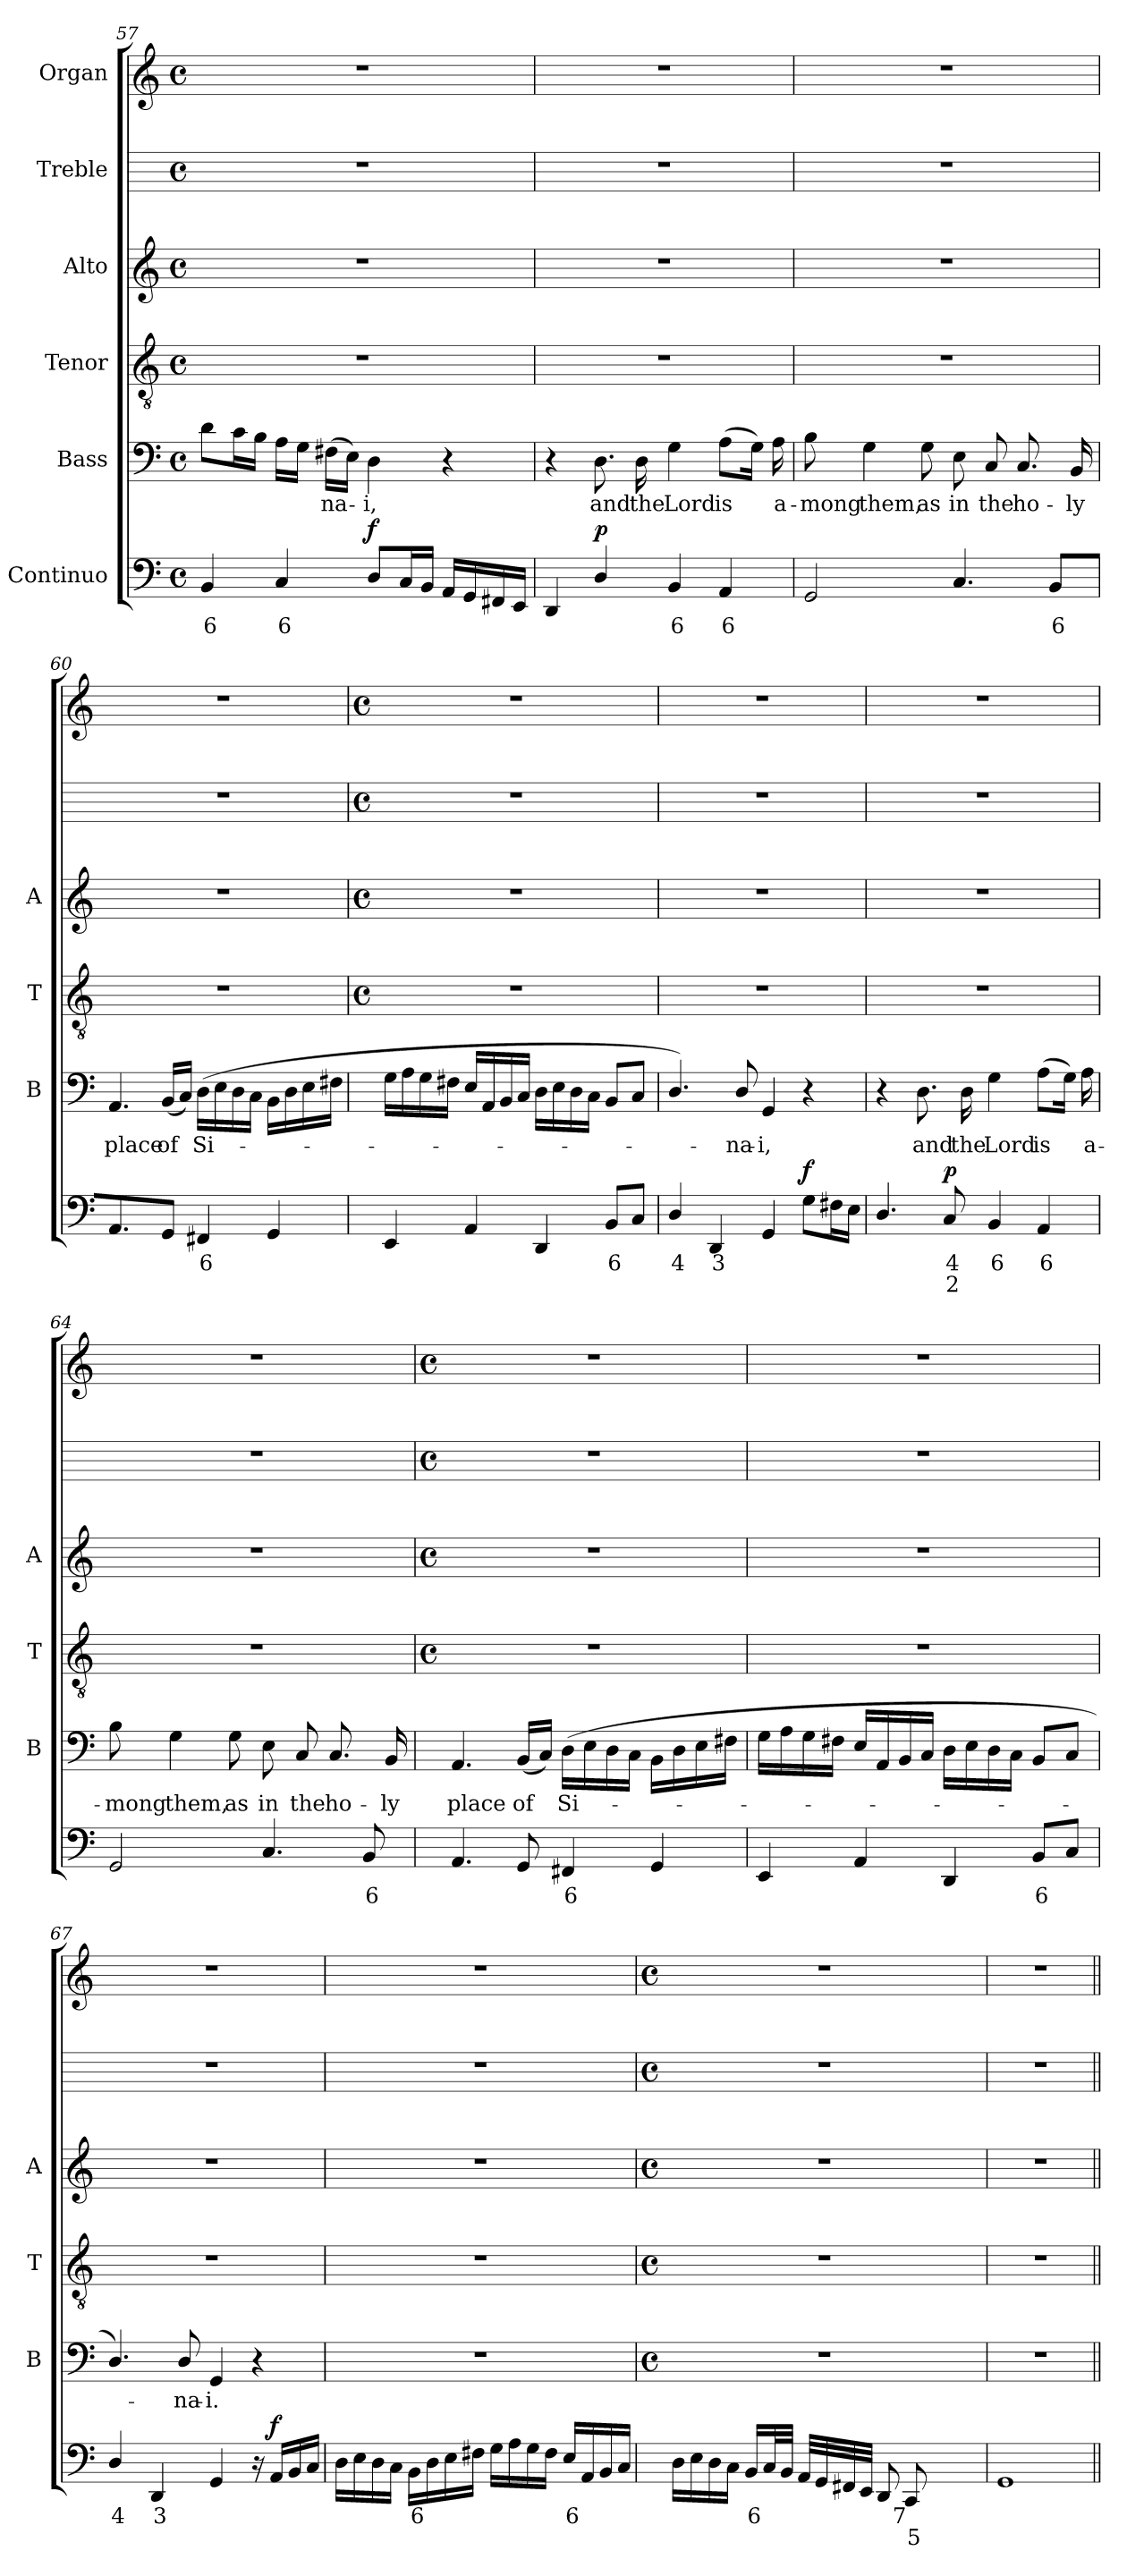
**kern	**text	**text	**dynam	**kern	**text	**kern	**kern	**kern	**kern
*part6	*part6	*part6	*part6	*part5	*part5	*part4	*part3	*part2	*part1
*staff6	*staff6	*staff6	*staff6	*staff5	*staff5	*staff4	*staff3	*staff2	*staff1
*I"Continuo	*	*	*	*I"Bass	*	*I"Tenor	*I"Alto	*I"Treble	*I"Organ
*	*	*	*	*I'B	*	*I'T	*I'A	*	*
!!LO:LB:g=z
*clefF4	*	*	*	*clefF4	*	*clefGv2	*clefG2	*	*clefG2
*k[]	*	*	*	*k[]	*	*k[]	*k[]	*	*k[]
*C:	*	*	*	*C:	*	*C:	*C:	*	*C:
*M4/4	*	*	*	*M4/4	*	*M4/4	*M4/4	*M4/4	*M4/4
*met(c)	*	*	*	*met(c)	*	*met(c)	*met(c)	*met(c)	*met(c)
=57	=57	=57	=57	=57	=57	=57	=57	=57	=57
!	!LO:LY:b	!	!	!	!	!	!	!	!
4BB	6	.	.	8dL	.	1r	1r	1r	1r
.	.	.	.	16cL	.	.	.	.	.
.	.	.	.	16BJJ	.	.	.	.	.
!	!LO:LY:b	!	!	!	!	!	!	!	!
4C	6	.	.	16ALL	.	.	.	.	.
.	.	.	.	16GJJ	.	.	.	.	.
!	!	!	!	!	!LO:LY:b	!	!	!	!
.	.	.	.	(>16F#XLL	na-	.	.	.	.
.	.	.	.	16EJJ)	.	.	.	.	.
!	!	!	!LO:DY:b	!	!LO:LY:b	!	!	!	!
8DL	.	.	f	4D	i,	.	.	.	.
16CL	.	.	.	.	.	.	.	.	.
16BBJJ	.	.	.	.	.	.	.	.	.
16AALL	.	.	.	4r	.	.	.	.	.
16GG	.	.	.	.	.	.	.	.	.
16FF#X	.	.	.	.	.	.	.	.	.
16EEJJ	.	.	.	.	.	.	.	.	.
=58	=58	=58	=58	=58	=58	=58	=58	=58	=58
4DD	.	.	.	4r	.	1r	1r	1r	1r
!	!	!	!LO:DY:b	!	!LO:LY:b	!	!	!	!
4D/	.	.	p	8.D	and	.	.	.	.
!	!	!	!	!	!LO:LY:b	!	!	!	!
.	.	.	.	16D	the	.	.	.	.
!	!LO:LY:b	!	!	!	!LO:LY:b	!	!	!	!
4BB	6	.	.	4G	Lord	.	.	.	.
!	!LO:LY:b	!	!	!	!LO:LY:b	!	!	!	!
4AA	6	.	.	(>8AL	is	.	.	.	.
.	.	.	.	16GJ)	.	.	.	.	.
!	!	!	!	!	!LO:LY:b	!	!	!	!
.	.	.	.	16A	a-	.	.	.	.
=59	=59	=59	=59	=59	=59	=59	=59	=59	=59
!	!	!	!	!	!LO:LY:b	!	!	!	!
2GG	.	.	.	8B	-mong	1r	1r	1r	1r
!	!	!	!	!	!LO:LY:b	!	!	!	!
.	.	.	.	4G	them,	.	.	.	.
!	!	!	!	!	!LO:LY:b	!	!	!	!
.	.	.	.	8G	as	.	.	.	.
!	!	!	!	!	!LO:LY:b	!	!	!	!
4.C	.	.	.	8E	in	.	.	.	.
!	!	!	!	!	!LO:LY:b	!	!	!	!
.	.	.	.	8C	the	.	.	.	.
!	!	!	!	!	!LO:LY:b	!	!	!	!
.	.	.	.	8.C	ho-	.	.	.	.
!	!LO:LY:b	!	!	!	!	!	!	!	!
8BBL	6	.	.	.	.	.	.	.	.
!	!	!	!	!	!LO:LY:b	!	!	!	!
.	.	.	.	16BB	-ly	.	.	.	.
=60	=60	=60	=60	=60	=60	=60	=60	=60	=60
!	!	!	!	!	!LO:LY:b	!	!	!	!
4.AA	.	.	.	4.AA	place	1r	1r	1r	1r
!	!	!	!	!	!LO:LY:b	!	!	!	!
8GGJ	.	.	.	(<16BBLL	of	.	.	.	.
.	.	.	.	16CJJ)	.	.	.	.	.
!	!LO:LY:b	!	!	!	!LO:LY:b	!	!	!	!
4FF#X	6	.	.	(>16DLL	Si-	.	.	.	.
.	.	.	.	16E	.	.	.	.	.
.	.	.	.	16D	.	.	.	.	.
.	.	.	.	16CJJ	.	.	.	.	.
4GG	.	.	.	16BBLL	.	.	.	.	.
.	.	.	.	16D	.	.	.	.	.
.	.	.	.	16E	.	.	.	.	.
.	.	.	.	16F#XJJ	.	.	.	.	.
!!LO:LB:g=z
=61	=61	=61	=61	=61	=61	=61	=61	=61	=61
*	*	*	*	*	*	*M4/4	*M4/4	*M4/4	*M4/4
*	*	*	*	*	*	*met(c)	*met(c)	*met(c)	*met(c)
4EE	.	.	.	16GLL	.	1r	1r	1r	1r
.	.	.	.	16A	.	.	.	.	.
.	.	.	.	16G	.	.	.	.	.
.	.	.	.	16F#XJJ	.	.	.	.	.
4AA	.	.	.	16ELL	.	.	.	.	.
.	.	.	.	16AA	.	.	.	.	.
.	.	.	.	16BB	.	.	.	.	.
.	.	.	.	16CJJ	.	.	.	.	.
4DD	.	.	.	16DLL	.	.	.	.	.
.	.	.	.	16E	.	.	.	.	.
.	.	.	.	16D	.	.	.	.	.
.	.	.	.	16CJJ	.	.	.	.	.
!	!LO:LY:b	!	!	!	!	!	!	!	!
8BBL	6	.	.	8BBL	.	.	.	.	.
8CJ	.	.	.	8CJ	.	.	.	.	.
=62	=62	=62	=62	=62	=62	=62	=62	=62	=62
!	!LO:LY:b	!	!	!	!	!	!	!	!
4D/	4	.	.	4.D/)	.	1r	1r	1r	1r
!	!LO:LY:b	!	!	!	!	!	!	!	!
4DD	3	.	.	.	.	.	.	.	.
!	!	!	!	!	!LO:LY:b	!	!	!	!
.	.	.	.	8D/	na-	.	.	.	.
!	!	!	!	!	!LO:LY:b	!	!	!	!
4GG	.	.	.	4GG	-i,	.	.	.	.
!	!	!	!LO:DY:b	!	!	!	!	!	!
8GL	.	.	f	4r	.	.	.	.	.
16F#XL	.	.	.	.	.	.	.	.	.
16EJJ	.	.	.	.	.	.	.	.	.
=63	=63	=63	=63	=63	=63	=63	=63	=63	=63
4.D/	.	.	.	4r	.	1r	1r	1r	1r
!	!	!	!	!	!LO:LY:b	!	!	!	!
.	.	.	.	8.D	and	.	.	.	.
!	!LO:LY:b	!LO:LY:b	!LO:DY:b	!	!	!	!	!	!
8C	4	2	p	.	.	.	.	.	.
!	!	!	!	!	!LO:LY:b	!	!	!	!
.	.	.	.	16D	the	.	.	.	.
!	!LO:LY:b	!	!	!	!LO:LY:b	!	!	!	!
4BB	6	.	.	4G	Lord	.	.	.	.
!	!LO:LY:b	!	!	!	!LO:LY:b	!	!	!	!
4AA	6	.	.	(>8AL	is	.	.	.	.
.	.	.	.	16GJ)	.	.	.	.	.
!	!	!	!	!	!LO:LY:b	!	!	!	!
.	.	.	.	16A	a-	.	.	.	.
=64	=64	=64	=64	=64	=64	=64	=64	=64	=64
!	!	!	!	!	!LO:LY:b	!	!	!	!
2GG	.	.	.	8B	-mong	1r	1r	1r	1r
!	!	!	!	!	!LO:LY:b	!	!	!	!
.	.	.	.	4G	them,	.	.	.	.
!	!	!	!	!	!LO:LY:b	!	!	!	!
.	.	.	.	8G	as	.	.	.	.
!	!	!	!	!	!LO:LY:b	!	!	!	!
4.C	.	.	.	8E	in	.	.	.	.
!	!	!	!	!	!LO:LY:b	!	!	!	!
.	.	.	.	8C	the	.	.	.	.
!	!	!	!	!	!LO:LY:b	!	!	!	!
.	.	.	.	8.C	ho-	.	.	.	.
!	!LO:LY:b	!	!	!	!	!	!	!	!
8BBL	6	.	.	.	.	.	.	.	.
!	!	!	!	!	!LO:LY:b	!	!	!	!
.	.	.	.	16BB	-ly	.	.	.	.
!!LO:LB:g=z
=65	=65	=65	=65	=65	=65	=65	=65	=65	=65
*	*	*	*	*	*	*M4/4	*M4/4	*M4/4	*M4/4
*	*	*	*	*	*	*met(c)	*met(c)	*met(c)	*met(c)
!	!	!	!	!	!LO:LY:b	!	!	!	!
4.AA	.	.	.	4.AA	place	1r	1r	1r	1r
!	!	!	!	!	!LO:LY:b	!	!	!	!
8GG	.	.	.	(<16BBLL	of	.	.	.	.
.	.	.	.	16CJJ)	.	.	.	.	.
!	!LO:LY:b	!	!	!	!LO:LY:b	!	!	!	!
4FF#X	6	.	.	(>16DLL	Si-	.	.	.	.
.	.	.	.	16E	.	.	.	.	.
.	.	.	.	16D	.	.	.	.	.
.	.	.	.	16CJJ	.	.	.	.	.
4GG	.	.	.	16BBLL	.	.	.	.	.
.	.	.	.	16D	.	.	.	.	.
.	.	.	.	16E	.	.	.	.	.
.	.	.	.	16F#XJJ	.	.	.	.	.
=66	=66	=66	=66	=66	=66	=66	=66	=66	=66
4EE	.	.	.	16GLL	.	1r	1r	1r	1r
.	.	.	.	16A	.	.	.	.	.
.	.	.	.	16G	.	.	.	.	.
.	.	.	.	16F#XJJ	.	.	.	.	.
4AA	.	.	.	16ELL	.	.	.	.	.
.	.	.	.	16AA	.	.	.	.	.
.	.	.	.	16BB	.	.	.	.	.
.	.	.	.	16CJJ	.	.	.	.	.
4DD	.	.	.	16DLL	.	.	.	.	.
.	.	.	.	16E	.	.	.	.	.
.	.	.	.	16D	.	.	.	.	.
.	.	.	.	16CJJ	.	.	.	.	.
!	!LO:LY:b	!	!	!	!	!	!	!	!
8BBL	6	.	.	8BBL	.	.	.	.	.
8CJ	.	.	.	8CJ	.	.	.	.	.
=67	=67	=67	=67	=67	=67	=67	=67	=67	=67
!	!LO:LY:b	!	!	!	!	!	!	!	!
4D/	4	.	.	4.D/)	.	1r	1r	1r	1r
!	!LO:LY:b	!	!	!	!	!	!	!	!
4DD	3	.	.	.	.	.	.	.	.
!	!	!	!	!	!LO:LY:b	!	!	!	!
.	.	.	.	8D/	na-	.	.	.	.
!	!	!	!	!	!LO:LY:b	!	!	!	!
4GG	.	.	.	4GG	-i.	.	.	.	.
16r	.	.	.	4r	.	.	.	.	.
!	!	!	!LO:DY:b	!	!	!	!	!	!
16AALL	.	.	f	.	.	.	.	.	.
16BB	.	.	.	.	.	.	.	.	.
16CJJ	.	.	.	.	.	.	.	.	.
=68	=68	=68	=68	=68	=68	=68	=68	=68	=68
16DLL	.	.	.	1r	.	1r	1r	1r	1r
16E	.	.	.	.	.	.	.	.	.
16D	.	.	.	.	.	.	.	.	.
16CJJ	.	.	.	.	.	.	.	.	.
!	!LO:LY:b	!	!	!	!	!	!	!	!
16BBLL	6	.	.	.	.	.	.	.	.
16D	.	.	.	.	.	.	.	.	.
16E	.	.	.	.	.	.	.	.	.
16F#XJJ	.	.	.	.	.	.	.	.	.
16GLL	.	.	.	.	.	.	.	.	.
16A	.	.	.	.	.	.	.	.	.
16G	.	.	.	.	.	.	.	.	.
16F#JJ	.	.	.	.	.	.	.	.	.
!	!LO:LY:b	!	!	!	!	!	!	!	!
16ELL	6	.	.	.	.	.	.	.	.
16AA	.	.	.	.	.	.	.	.	.
16BB	.	.	.	.	.	.	.	.	.
16CJJ	.	.	.	.	.	.	.	.	.
!!LO:LB:g=z
=69	=69	=69	=69	=69	=69	=69	=69	=69	=69
*	*	*	*	*	*	*	*k[]	*	*k[]
*	*	*	*	*	*	*	*C:	*	*C:
*	*	*	*	*M4/4	*	*M4/4	*M4/4	*M4/4	*M4/4
*	*	*	*	*met(c)	*	*met(c)	*met(c)	*met(c)	*met(c)
16DLL	.	.	.	1r	.	1r	1r	1r	1r
16E	.	.	.	.	.	.	.	.	.
16D	.	.	.	.	.	.	.	.	.
16CJJ	.	.	.	.	.	.	.	.	.
!	!LO:LY:b	!	!	!	!	!	!	!	!
16BBLL	6	.	.	.	.	.	.	.	.
32CL	.	.	.	.	.	.	.	.	.
32BBJJJ	.	.	.	.	.	.	.	.	.
32AALLL	.	.	.	.	.	.	.	.	.
32GG	.	.	.	.	.	.	.	.	.
32FF#X	.	.	.	.	.	.	.	.	.
32EEJJJ	.	.	.	.	.	.	.	.	.
8DD	.	.	.	.	.	.	.	.	.
!	!LO:LY:b	!LO:LY:b	!	!	!	!	!	!	!
8CC	7	5	.	.	.	.	.	.	.
!	!LO:LY:b	!LO:LY:b	!	!	!	!	!	!	!
[8DDyy	5	4	.	.	.	.	.	.	.
!	!	!LO:LY:b	!	!	!	!	!	!	!
8DDLyy]	.	3	.	.	.	.	.	.	.
=70	=70	=70	=70	=70	=70	=70	=70	=70	=70
1GG	.	.	.	1r	.	1r	1r	1r	1r
=||	=||	=||	=||	=||	=||	=||	=||	=||	=||
*-	*-	*-	*-	*-	*-	*-	*-	*-	*-
